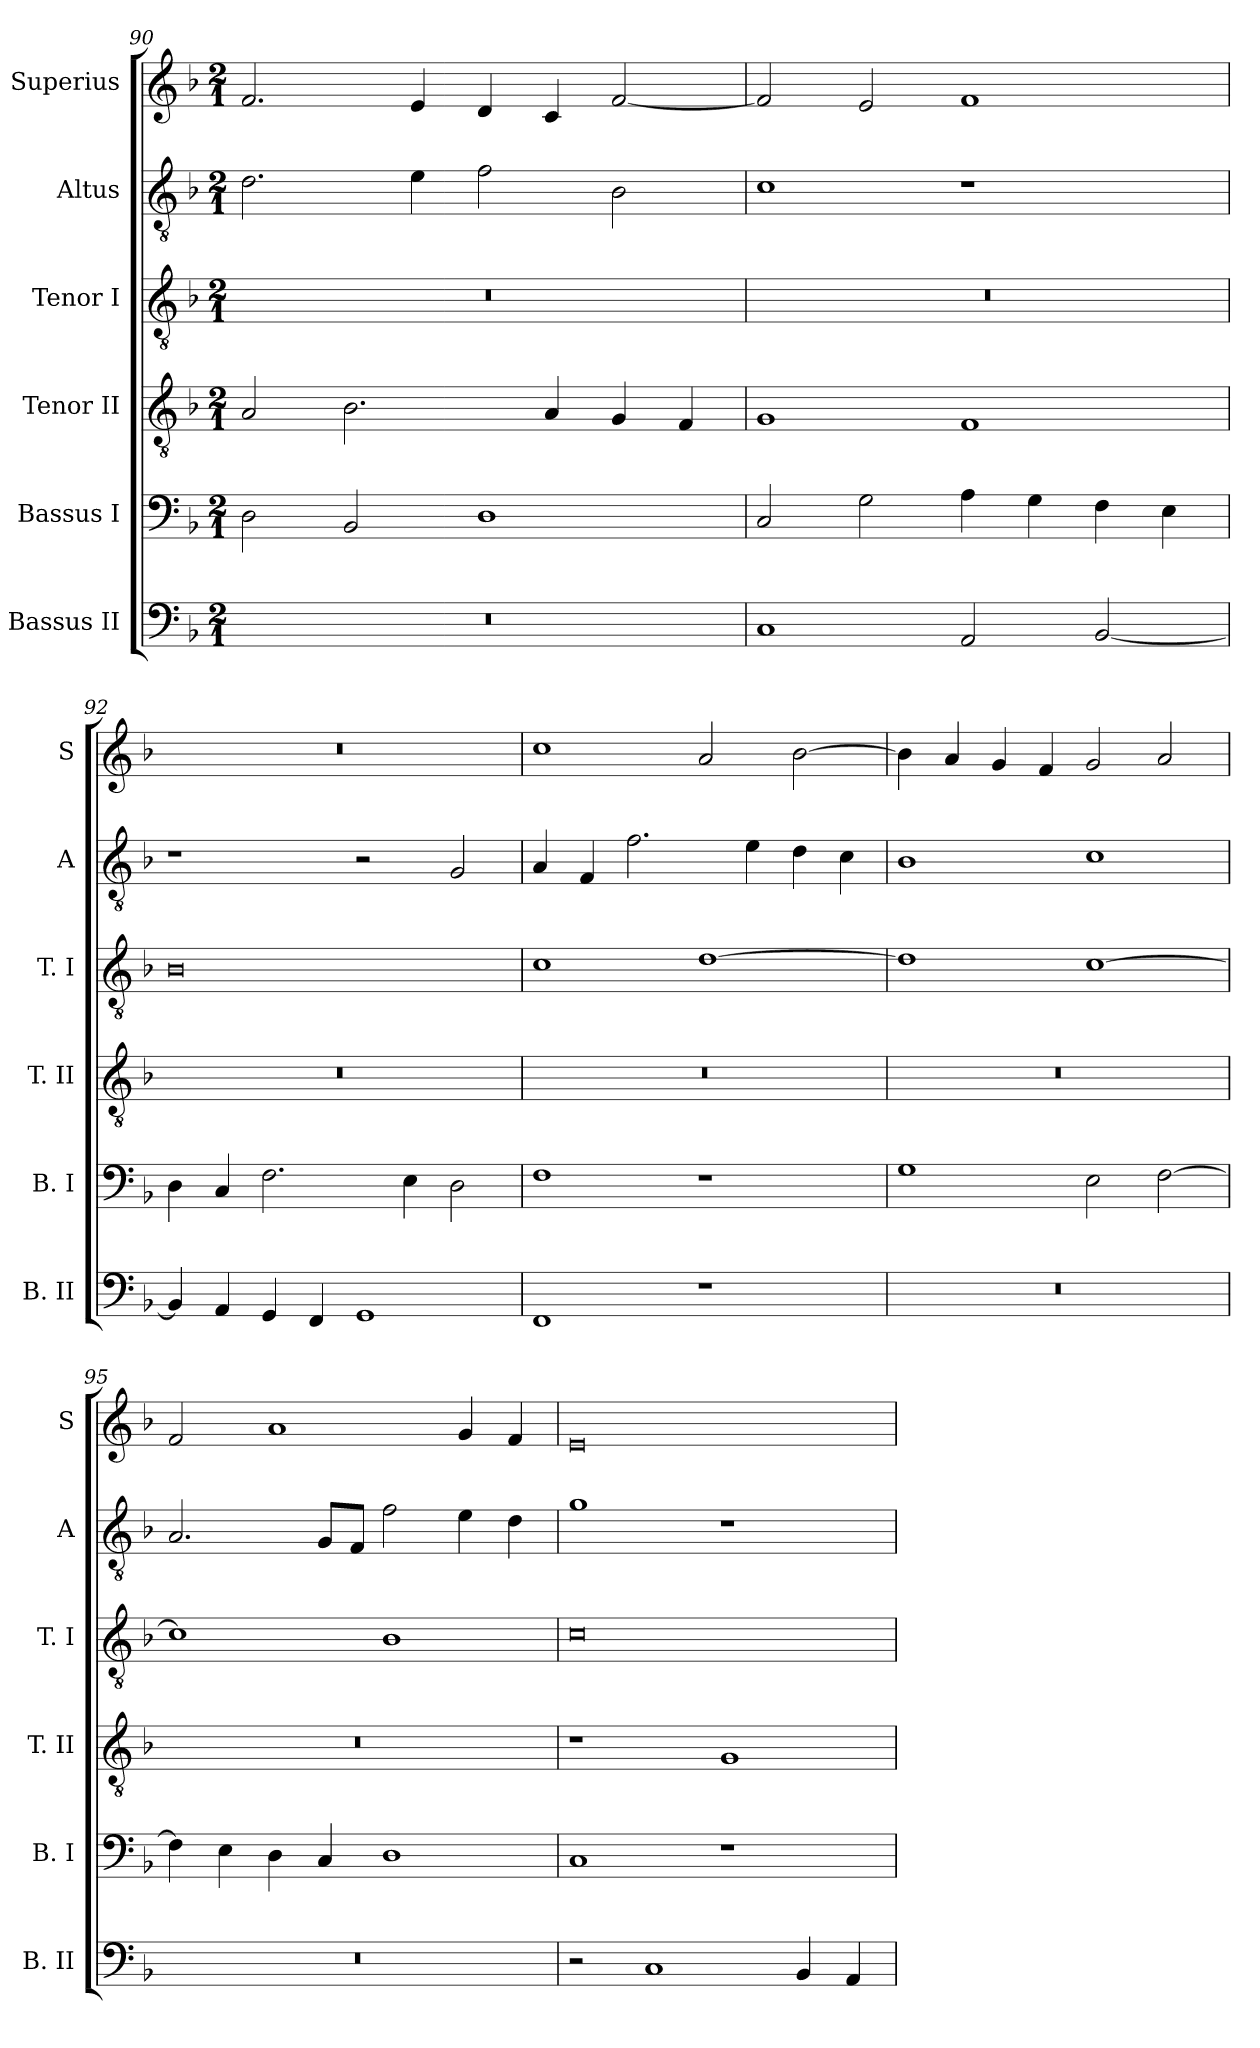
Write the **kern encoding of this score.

**kern	**kern	**kern	**kern	**kern	**kern
*part6	*part5	*part4	*part3	*part2	*part1
*staff6	*staff5	*staff4	*staff3	*staff2	*staff1
*I"Bassus II	*I"Bassus I	*I"Tenor II	*I"Tenor I	*I"Altus	*I"Superius
*I'B. II	*I'B. I	*I'T. II	*I'T. I	*I'A	*I'S
*clefF4	*clefF4	*clefGv2	*clefGv2	*clefGv2	*clefG2
*k[b-]	*k[b-]	*k[b-]	*k[b-]	*k[b-]	*k[b-]
*F:	*F:	*F:	*F:	*F:	*F:
*M2/1	*M2/1	*M2/1	*M2/1	*M2/1	*M2/1
=90	=90	=90	=90	=90	=90
0r	2D	2A	0r	2.d	2.f
.	2BB-	2.B-	.	.	.
.	.	.	.	4e	4e
.	1D	.	.	2f	4d
.	.	4A	.	.	4c
.	.	4G	.	2B-	[2f
.	.	4F	.	.	.
=91	=91	=91	=91	=91	=91
1C	2C	1G	0r	1c	2f]
.	2G	.	.	.	2e
2AA	4A	1F	.	1r	1f
.	4G	.	.	.	.
[2BB-	4F	.	.	.	.
.	4E	.	.	.	.
=92	=92	=92	=92	=92	=92
4BB-]	4D	0r	0B-	1r	0r
4AA	4C	.	.	.	.
4GG	2.F	.	.	.	.
4FF	.	.	.	.	.
1GG	.	.	.	2r	.
.	4E	.	.	.	.
.	2D	.	.	2G	.
=93	=93	=93	=93	=93	=93
1FF	1F	0r	1c	4A	1cc
.	.	.	.	4F	.
.	.	.	.	2.f	.
1r	1r	.	[1d	.	2a
.	.	.	.	4e	.
.	.	.	.	4d	[2b-
.	.	.	.	4c	.
=94	=94	=94	=94	=94	=94
0r	1G	0r	1d]	1B-	4b-]
.	.	.	.	.	4a
.	.	.	.	.	4g
.	.	.	.	.	4f
.	2E	.	[1c	1c	2g
.	[2F	.	.	.	2a
=95	=95	=95	=95	=95	=95
0r	4F]	0r	1c]	2.A	2f
.	4E	.	.	.	.
.	4D	.	.	.	1a
.	4C	.	.	8GL	.
.	.	.	.	8FJ	.
.	1D	.	1B-	2f	.
.	.	.	.	4e	4g
.	.	.	.	4d	4f
=96	=96	=96	=96	=96	=96
2r	1C	1r	0c	1g	0e
1C	.	.	.	.	.
.	1r	1G	.	1r	.
4BB-	.	.	.	.	.
4AA	.	.	.	.	.
=	=	=	=	=	=
*-	*-	*-	*-	*-	*-
